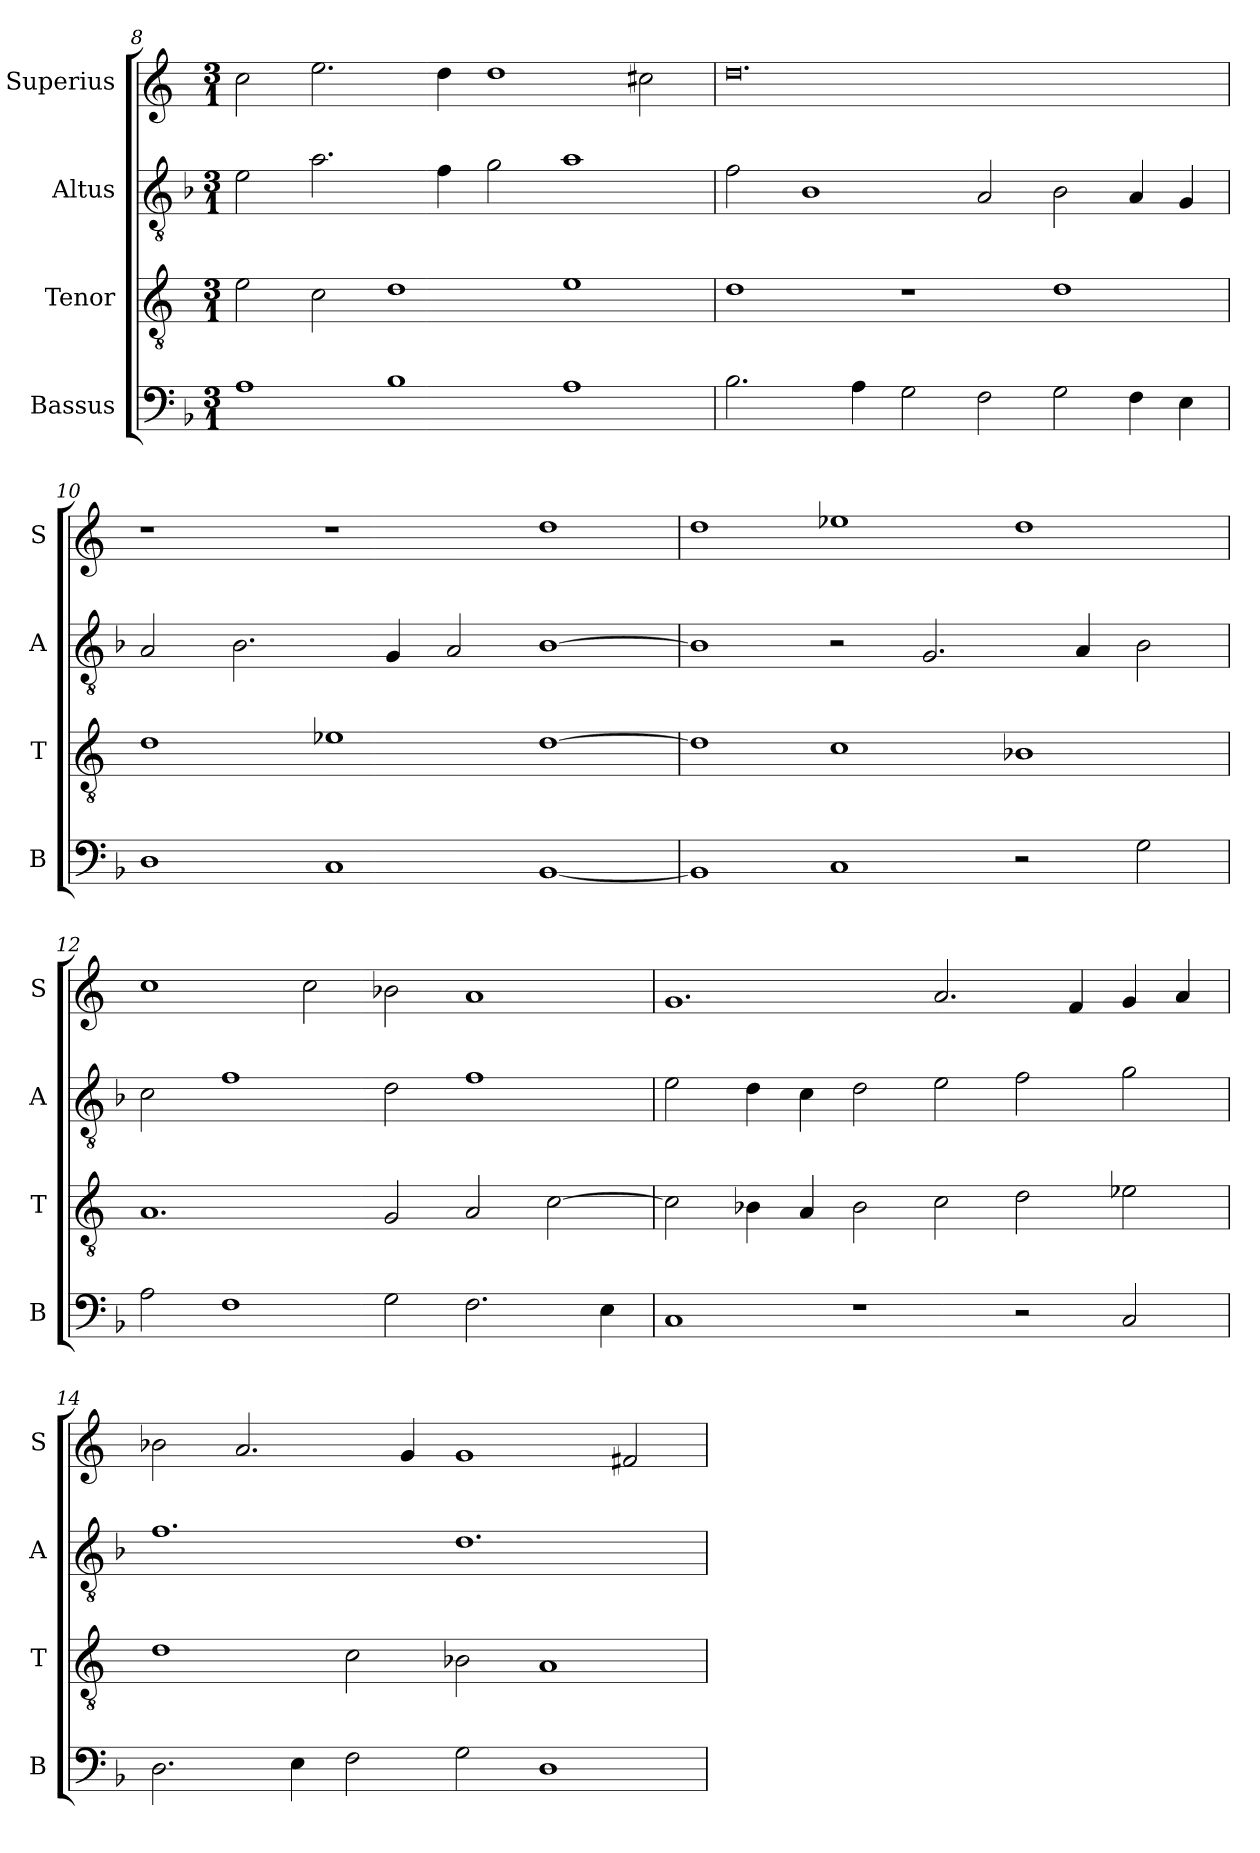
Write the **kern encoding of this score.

**kern	**kern	**kern	**kern
*part4	*part3	*part2	*part1
*staff4	*staff3	*staff2	*staff1
*I"Bassus	*I"Tenor	*I"Altus	*I"Superius
*I'B	*I'T	*I'A	*I'S
*clefF4	*clefGv2	*clefGv2	*clefG2
*k[b-]	*k[]	*k[b-]	*k[]
*M3/1	*M3/1	*M3/1	*M3/1
=8	=8	=8	=8
1A	2e\	2e\	2cc\
.	2c\	2.a\	2.ee\
1B-	1d	.	.
.	.	4f\	4dd\
.	.	2g\	1dd
1A	1e	1a	.
.	.	.	2cc#X\
=9	=9	=9	=9
2.B-\	1d	2f\	0.dd
.	.	1B-	.
4A\	.	.	.
2G\	1r	.	.
2F\	.	2A/	.
2G\	1d	2B-\	.
4F\	.	4A/	.
4E\	.	4G/	.
=10	=10	=10	=10
1D	1d	2A/	1r
.	.	2.B-\	.
1C	1e-X	.	1r
.	.	4G/	.
.	.	2A/	.
[1BB-	[1d	[1B-	1dd
=11	=11	=11	=11
1BB-]	1d]	1B-]	1dd
1C	1c	2r	1ee-X
.	.	2.G/	.
2r	1B-X	.	1dd
.	.	4A/	.
2G\	.	2B-\	.
=12	=12	=12	=12
2A\	1.A	2c\	1cc
1F	.	1f	.
.	.	.	2cc\
2G\	2G/	2d\	2b-X\
2.F\	2A/	1f	1a
.	[2c\	.	.
4E\	.	.	.
=13	=13	=13	=13
1C	2c\]	2e\	1.g
.	4B-X\	4d\	.
.	4A/	4c\	.
1r	2B-\	2d\	.
.	2c\	2e\	2.a/
2r	2d\	2f\	.
.	.	.	4f/
2C/	2e-X\	2g\	4g/
.	.	.	4a/
=14	=14	=14	=14
2.D\	1d	1.f	2b-X\
.	.	.	2.a/
4E\	.	.	.
2F\	2c\	.	.
.	.	.	4g/
2G\	2B-X\	1.d	1g
1D	1A	.	.
.	.	.	2f#X/
=	=	=	=
*-	*-	*-	*-
